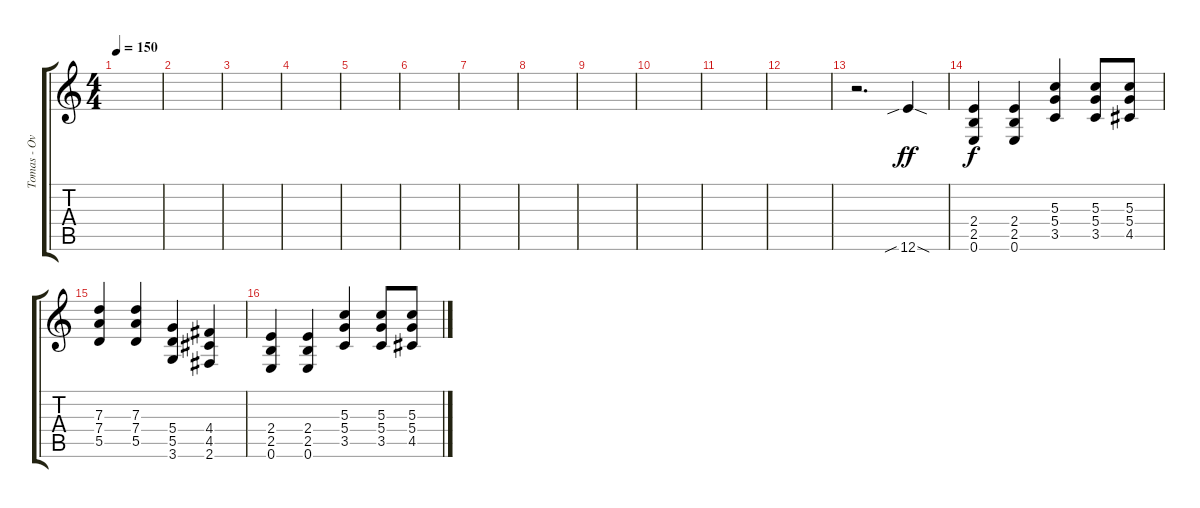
\track ("Tomas - Overdub Guitar" "Tomas - Ov") {instrument distortionguitar}
\staff {score tabs}
\tuning (E4 B3 G3 D3 A2 E2) {hide}
\ts (4 4)
\tempo 150
\clef g2
\ks c
|
|
|
|
|
|
|
|
|
|
|
|
r.2{d} 12.6{sib sod}.4{dy ff} |
(2.4 2.5 0.6).4{dy f} (2.4 2.5 0.6).4 (5.3 5.4 3.5).4 (5.3 5.4 3.5).8 (5.3 5.4 4.5).8 |
(7.3 7.4 5.5).4 (7.3 7.4 5.5).4 (5.4 5.5 3.6).4 (4.4 4.5 2.6).4 |
(2.4 2.5 0.6).4 (2.4 2.5 0.6).4 (5.3 5.4 3.5).4 (5.3 5.4 3.5).8 (5.3 5.4 4.5).8
